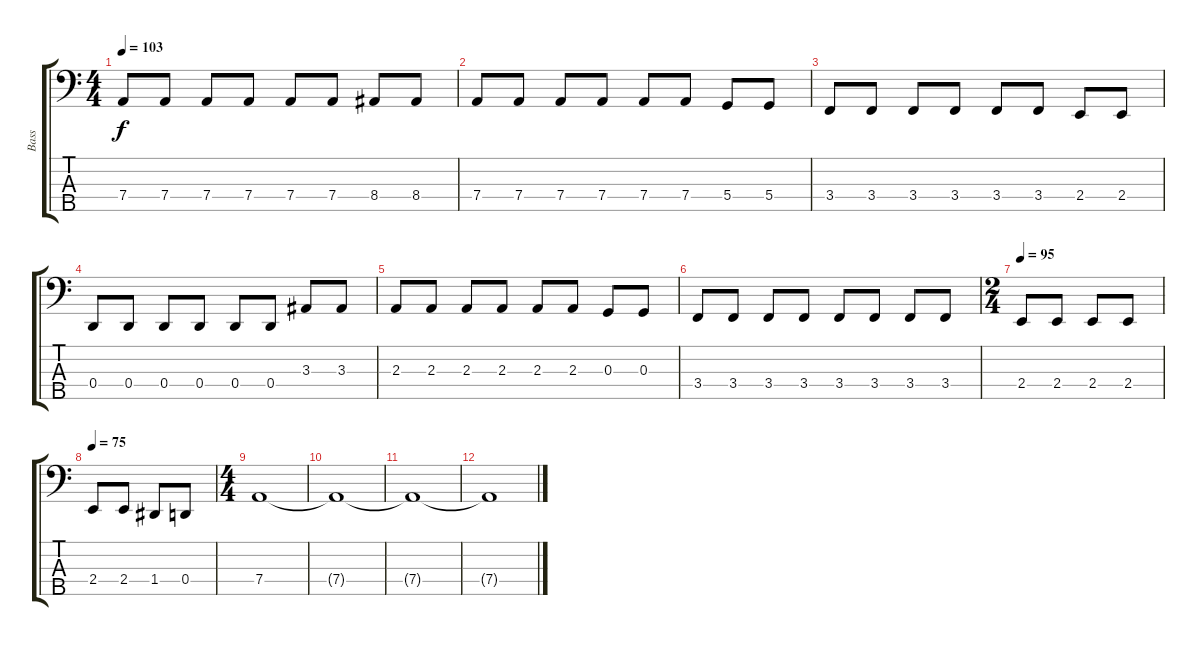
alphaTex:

\track ("Bass" "Bass") {instrument electricbasspick}
\staff {score tabs}
\tuning (F2 C2 G1 D1 A0) {hide}
\ts (4 4)
\tempo 103
\clef f4
\ks c
7.4.8{dy f} 7.4.8 7.4.8 7.4.8 7.4.8 7.4.8 8.4.8 8.4.8 |
7.4.8 7.4.8 7.4.8 7.4.8 7.4.8 7.4.8 5.4.8 5.4.8 |
3.4.8 3.4.8 3.4.8 3.4.8 3.4.8 3.4.8 2.4.8 2.4.8 |
0.4.8 0.4.8 0.4.8 0.4.8 0.4.8 0.4.8 3.3.8 3.3.8 |
2.3.8 2.3.8 2.3.8 2.3.8 2.3.8 2.3.8 0.3.8 0.3.8 |
3.4.8 3.4.8 3.4.8 3.4.8 3.4.8 3.4.8 3.4.8 3.4.8 |
\ts (2 4)
\tempo 95
2.4.8 2.4.8 2.4.8 2.4.8 |
\tempo 75
2.4.8 2.4.8 1.4.8 0.4.8 |
\ts (4 4)
7.4.1 |
7.4{t}.1 |
7.4{t}.1 |
7.4{t}.1
